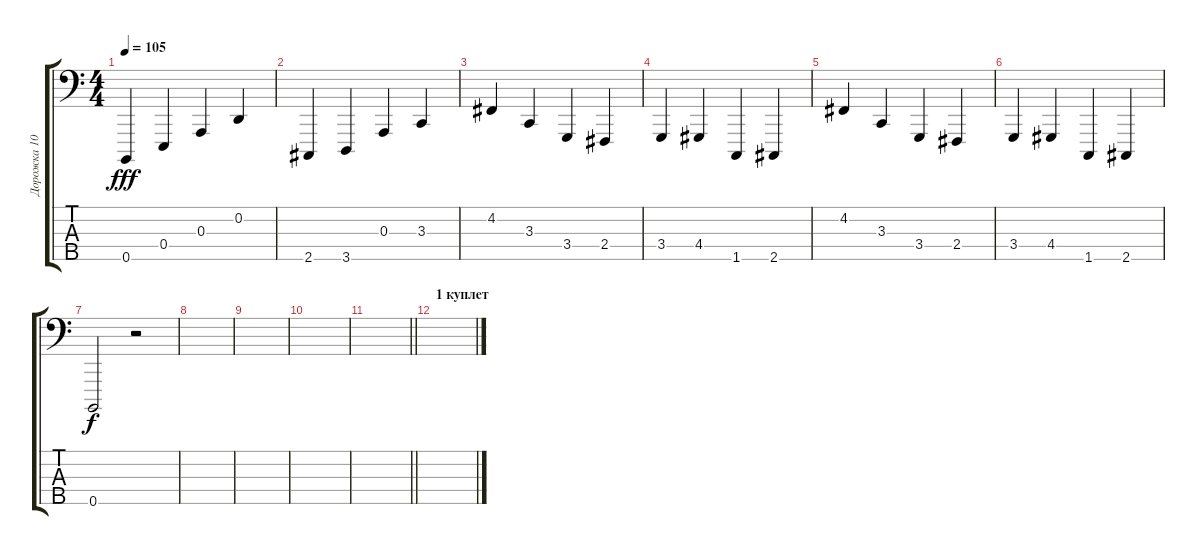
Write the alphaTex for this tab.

\track ("Дорожка 10" "Дорожка 10") {instrument gunshot}
\staff {score tabs}
\tuning (G2 D2 A1 E1 B0) {hide}
\ts (4 4)
\tempo 105
\clef f4
\ks c
0.5.4{dy fff} 0.4.4 0.3.4 0.2.4 |
2.5.4 3.5.4 0.3.4 3.3.4 |
4.2.4 3.3.4 3.4.4 2.4.4 |
3.4.4 4.4.4 1.5.4 2.5.4 |
4.2.4 3.3.4 3.4.4 2.4.4 |
3.4.4 4.4.4 1.5.4 2.5.4 |
0.5.2{dy f} r.2 |
|
|
|
\barLineRight lightlight
|
\section ("" "1 куплет")
